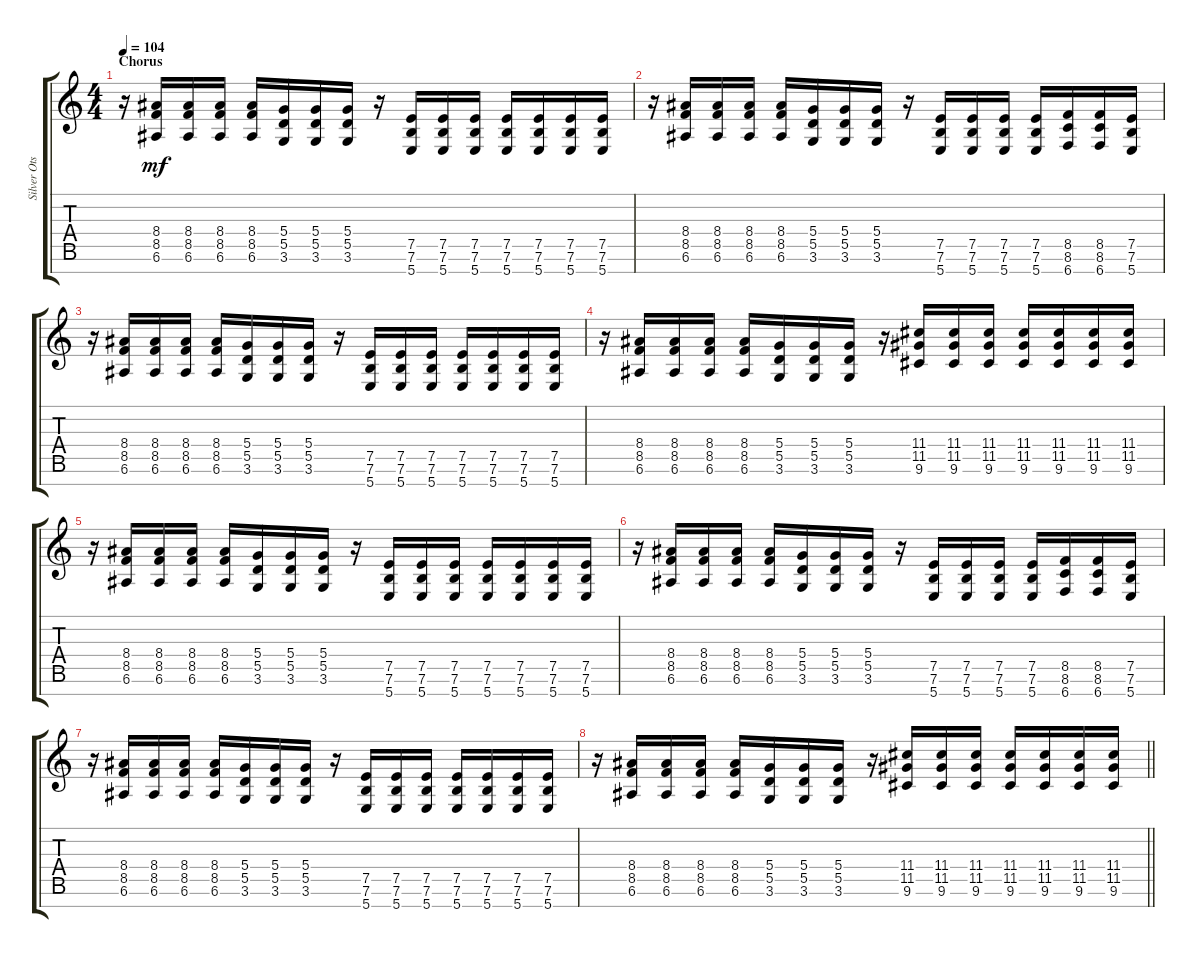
\track ("Silver Ots" "Silver Ots") {instrument distortionguitar}
\staff {score tabs}
\tuning (E4 B3 G3 D3 A2 E2 B1) {hide}
\ts (4 4)
\section ("" "Chorus")
\tempo 104
\clef g2
\ks c
r.16{dy f} (8.4 8.5 6.6).16{dy mf} (8.4 8.5 6.6).16 (8.4 8.5 6.6).16 (8.4 8.5 6.6).16 (5.4 5.5 3.6).16 (5.4 5.5 3.6).16 (5.4 5.5 3.6).16 r.16 (7.5 7.6 5.7).16 (7.5 7.6 5.7).16 (7.5 7.6 5.7).16 (7.5 7.6 5.7).16 (7.5 7.6 5.7).16 (7.5 7.6 5.7).16 (7.5 7.6 5.7).16 |
r.16 (8.4 8.5 6.6).16 (8.4 8.5 6.6).16 (8.4 8.5 6.6).16 (8.4 8.5 6.6).16 (5.4 5.5 3.6).16 (5.4 5.5 3.6).16 (5.4 5.5 3.6).16 r.16 (7.5 7.6 5.7).16 (7.5 7.6 5.7).16 (7.5 7.6 5.7).16 (7.5 7.6 5.7).16 (8.5 8.6 6.7).16 (8.5 8.6 6.7).16 (7.5 7.6 5.7).16 |
r.16 (8.4 8.5 6.6).16 (8.4 8.5 6.6).16 (8.4 8.5 6.6).16 (8.4 8.5 6.6).16 (5.4 5.5 3.6).16 (5.4 5.5 3.6).16 (5.4 5.5 3.6).16 r.16 (7.5 7.6 5.7).16 (7.5 7.6 5.7).16 (7.5 7.6 5.7).16 (7.5 7.6 5.7).16 (7.5 7.6 5.7).16 (7.5 7.6 5.7).16 (7.5 7.6 5.7).16 |
r.16 (8.4 8.5 6.6).16 (8.4 8.5 6.6).16 (8.4 8.5 6.6).16 (8.4 8.5 6.6).16 (5.4 5.5 3.6).16 (5.4 5.5 3.6).16 (5.4 5.5 3.6).16 r.16 (11.4 11.5 9.6).16 (11.4 11.5 9.6).16 (11.4 11.5 9.6).16 (11.4 11.5 9.6).16 (11.4 11.5 9.6).16 (11.4 11.5 9.6).16 (11.4 11.5 9.6).16 |
r.16 (8.4 8.5 6.6).16 (8.4 8.5 6.6).16 (8.4 8.5 6.6).16 (8.4 8.5 6.6).16 (5.4 5.5 3.6).16 (5.4 5.5 3.6).16 (5.4 5.5 3.6).16 r.16 (7.5 7.6 5.7).16 (7.5 7.6 5.7).16 (7.5 7.6 5.7).16 (7.5 7.6 5.7).16 (7.5 7.6 5.7).16 (7.5 7.6 5.7).16 (7.5 7.6 5.7).16 |
r.16 (8.4 8.5 6.6).16 (8.4 8.5 6.6).16 (8.4 8.5 6.6).16 (8.4 8.5 6.6).16 (5.4 5.5 3.6).16 (5.4 5.5 3.6).16 (5.4 5.5 3.6).16 r.16 (7.5 7.6 5.7).16 (7.5 7.6 5.7).16 (7.5 7.6 5.7).16 (7.5 7.6 5.7).16 (8.5 8.6 6.7).16 (8.5 8.6 6.7).16 (7.5 7.6 5.7).16 |
r.16 (8.4 8.5 6.6).16 (8.4 8.5 6.6).16 (8.4 8.5 6.6).16 (8.4 8.5 6.6).16 (5.4 5.5 3.6).16 (5.4 5.5 3.6).16 (5.4 5.5 3.6).16 r.16 (7.5 7.6 5.7).16 (7.5 7.6 5.7).16 (7.5 7.6 5.7).16 (7.5 7.6 5.7).16 (7.5 7.6 5.7).16 (7.5 7.6 5.7).16 (7.5 7.6 5.7).16 |
\barLineRight lightlight
r.16 (8.4 8.5 6.6).16 (8.4 8.5 6.6).16 (8.4 8.5 6.6).16 (8.4 8.5 6.6).16 (5.4 5.5 3.6).16 (5.4 5.5 3.6).16 (5.4 5.5 3.6).16 r.16 (11.4 11.5 9.6).16 (11.4 11.5 9.6).16 (11.4 11.5 9.6).16 (11.4 11.5 9.6).16 (11.4 11.5 9.6).16 (11.4 11.5 9.6).16 (11.4 11.5 9.6).16
